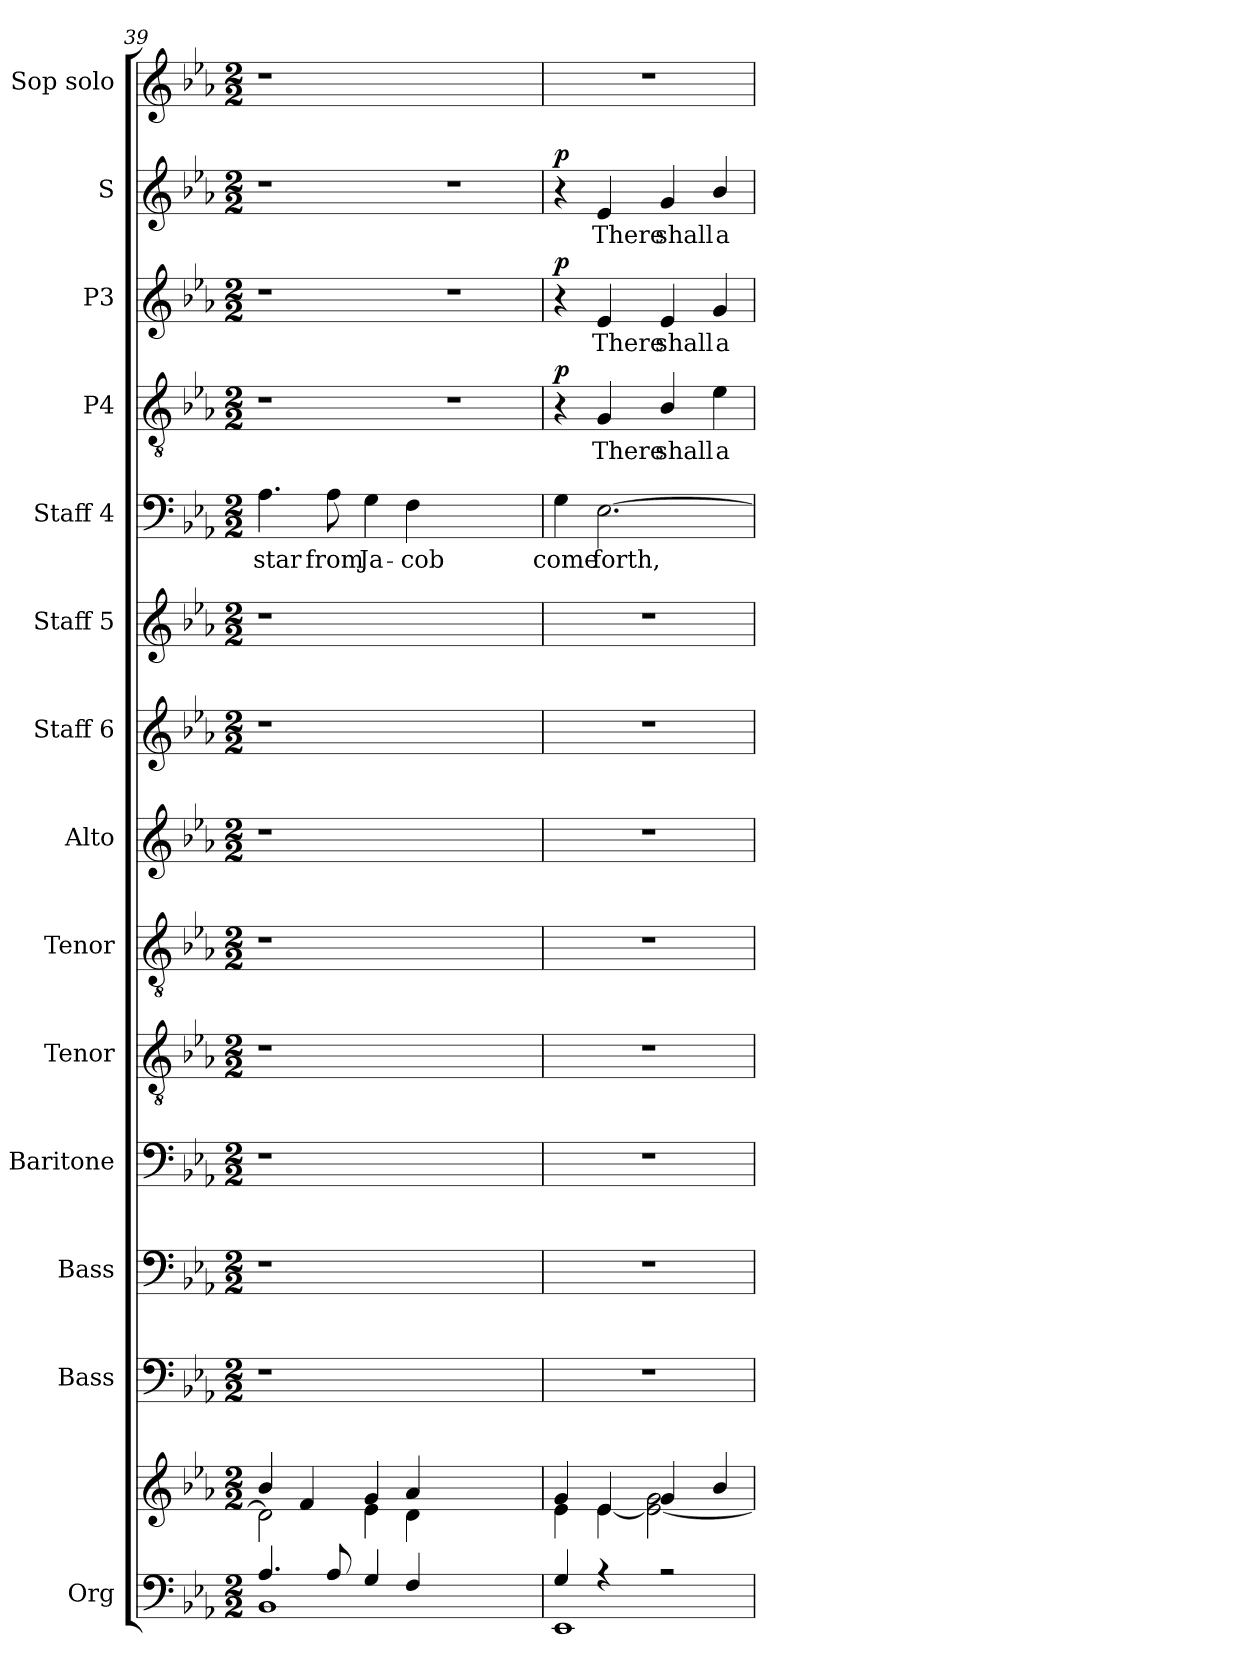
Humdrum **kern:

**kern	**kern	**kern	**kern	**kern	**kern	**kern	**kern	**kern	**kern	**kern	**text	**kern	**text	**dynam	**kern	**text	**dynam	**kern	**text	**dynam	**kern
*part14	*part14	*part13	*part12	*part11	*part10	*part9	*part8	*part7	*part6	*part5	*part5	*part4	*part4	*part4	*part3	*part3	*part3	*part2	*part2	*part2	*part1
*staff15	*staff14	*staff13	*staff12	*staff11	*staff10	*staff9	*staff8	*staff7	*staff6	*staff5	*staff5	*staff4	*staff4	*staff4	*staff3	*staff3	*staff3	*staff2	*staff2	*staff2	*staff1
*I"Org	*	*I"Bass	*I"Bass	*I"Baritone	*I"Tenor	*I"Tenor	*I"Alto	*I"Staff 6	*I"Staff 5	*I"Staff 4	*	*I"P4	*	*	*I"P3	*	*	*I"S	*	*	*I"Sop solo
*I'Org.	*	*I'B.	*I'B.	*I'Bar.	*I'T.	*I'T.	*I'A.	*I'Sta. 6	*I'Sta. 5	*I'Sta. 4	*	*	*	*	*	*	*	*	*	*	*I'S.
*clefF4	*clefG2	*clefF4	*clefF4	*clefF4	*clefGv2	*clefGv2	*clefG2	*clefG2	*clefG2	*clefF4	*	*clefGv2	*	*	*clefG2	*	*	*clefG2	*	*	*clefG2
*	*	*	*	*	*ITrd7c12	*ITrd7c12	*	*	*	*	*	*	*	*	*	*	*	*	*	*	*
*k[b-e-a-]	*k[b-e-a-]	*k[b-e-a-]	*k[b-e-a-]	*k[b-e-a-]	*k[b-e-a-]	*k[b-e-a-]	*k[b-e-a-]	*k[b-e-a-]	*k[b-e-a-]	*k[b-e-a-]	*	*k[b-e-a-]	*	*	*k[b-e-a-]	*	*	*k[b-e-a-]	*	*	*k[b-e-a-]
*E-:	*E-:	*E-:	*E-:	*E-:	*E-:	*E-:	*E-:	*E-:	*E-:	*E-:	*	*E-:	*	*	*E-:	*	*	*E-:	*	*	*E-:
*M2/2	*M2/2	*M2/2	*M2/2	*M2/2	*M2/2	*M2/2	*M2/2	*M2/2	*M2/2	*M2/2	*	*M2/2	*	*	*M2/2	*	*	*M2/2	*	*	*M2/2
=39	=39	=39	=39	=39	=39	=39	=39	=39	=39	=39	=39	=39	=39	=39	=39	=39	=39	=39	=39	=39	=39
*^	*^	*	*	*	*	*	*	*	*	*	*	*	*	*	*	*	*	*	*	*	*
!	!	!	!	!	!	!	!	!	!	!	!	!	!LO:LY:b:color=#000000	!	!	!	!	!	!	!	!	!	!
4.A-i/	1BB-i	4b-i/	2di\]	1r	1r	1r	1r	1r	1r	1r	1r	4.A-i\	star	1r	.	.	1r	.	.	1r	.	.	1r
.	.	4fi/	.	.	.	.	.	.	.	.	.	.	.	.	.	.	.	.	.	.	.	.	.
!	!	!	!	!	!	!	!	!	!	!	!	!	!LO:LY:b:color=#000000	!	!	!	!	!	!	!	!	!	!
8A-i/	.	.	.	.	.	.	.	.	.	.	.	8A-i\	from	.	.	.	.	.	.	.	.	.	.
!	!	!	!	!	!	!	!	!	!	!	!	!	!LO:LY:b:color=#000000	!	!	!	!	!	!	!	!	!	!
4Gi/	.	4gi/	4e-i\	.	.	.	.	.	.	.	.	4Gi\	Ja-	.	.	.	.	.	.	.	.	.	.
!	!	!	!	!	!	!	!	!	!	!	!	!	!LO:LY:b:color=#000000	!	!	!	!	!	!	!	!	!	!
4Fi/	.	4a-i/	4di\	.	.	.	.	.	.	.	.	4Fi\	-cob	.	.	.	.	.	.	.	.	.	.
1ryy	1ryy	1ryy	1ryy	1ryy	1ryy	1ryy	1ryy	1ryy	1ryy	1ryy	1ryy	1ryy	.	1r	.	.	1r	.	.	1r	.	.	1ryy
!!LO:PB:g=z
=40	=40	=40	=40	=40	=40	=40	=40	=40	=40	=40	=40	=40	=40	=40	=40	=40	=40	=40	=40	=40	=40	=40	=40
!	!	!	!	!	!	!	!	!	!	!	!	!	!LO:LY:b:color=#000000	!	!	!	!	!	!	!	!	!	!
4Gi/	1EE-i	4gi/	4e-i\	1r	1r	1r	1r	1r	1r	1r	1r	4Gi\	come	4r	.	p	4r	.	p	4r	.	p	1r
!	!	!	!	!	!	!	!	!	!	!	!	!	!LO:LY:b:color=#000000	!	!	!	!	!	!	!	!	!	!
!	!	!	!	!	!	!	!	!	!	!	!	!	!	!	!LO:LY:b:color=#000000	!	!	!	!	!	!	!	!
!	!	!	!	!	!	!	!	!	!	!	!	!	!	!	!	!	!	!LO:LY:b:color=#000000	!	!	!	!	!
!	!	!	!	!	!	!	!	!	!	!	!	!	!	!	!	!	!	!	!	!	!LO:LY:b:color=#000000	!	!
4r	.	4e-i/	[4e-i\	.	.	.	.	.	.	.	.	[2.E-i\	forth,	4Gi/	There	.	4e-i/	There	.	4e-i/	There	.	.
!	!	!	!	!	!	!	!	!	!	!	!	!	!	!	!LO:LY:b:color=#000000	!	!	!	!	!	!	!	!
!	!	!	!	!	!	!	!	!	!	!	!	!	!	!	!	!	!	!LO:LY:b:color=#000000	!	!	!	!	!
!	!	!	!	!	!	!	!	!	!	!	!	!	!	!	!	!	!	!	!	!	!LO:LY:b:color=#000000	!	!
2r	.	4gi/	2e-i\_ 2gi	.	.	.	.	.	.	.	.	.	.	4B-i/	shall	.	4e-i/	shall	.	4gi/	shall	.	.
!	!	!	!	!	!	!	!	!	!	!	!	!	!	!	!LO:LY:b:color=#000000	!	!	!	!	!	!	!	!
!	!	!	!	!	!	!	!	!	!	!	!	!	!	!	!	!	!	!LO:LY:b:color=#000000	!	!	!	!	!
!	!	!	!	!	!	!	!	!	!	!	!	!	!	!	!	!	!	!	!	!	!LO:LY:b:color=#000000	!	!
.	.	4b-i/	.	.	.	.	.	.	.	.	.	.	.	4e-i\	a	.	4gi/	a	.	4b-i/	a	.	.
*v	*v	*	*	*	*	*	*	*	*	*	*	*	*	*	*	*	*	*	*	*	*	*	*
*	*v	*v	*	*	*	*	*	*	*	*	*	*	*	*	*	*	*	*	*	*	*	*
=	=	=	=	=	=	=	=	=	=	=	=	=	=	=	=	=	=	=	=	=	=
*-	*-	*-	*-	*-	*-	*-	*-	*-	*-	*-	*-	*-	*-	*-	*-	*-	*-	*-	*-	*-	*-
